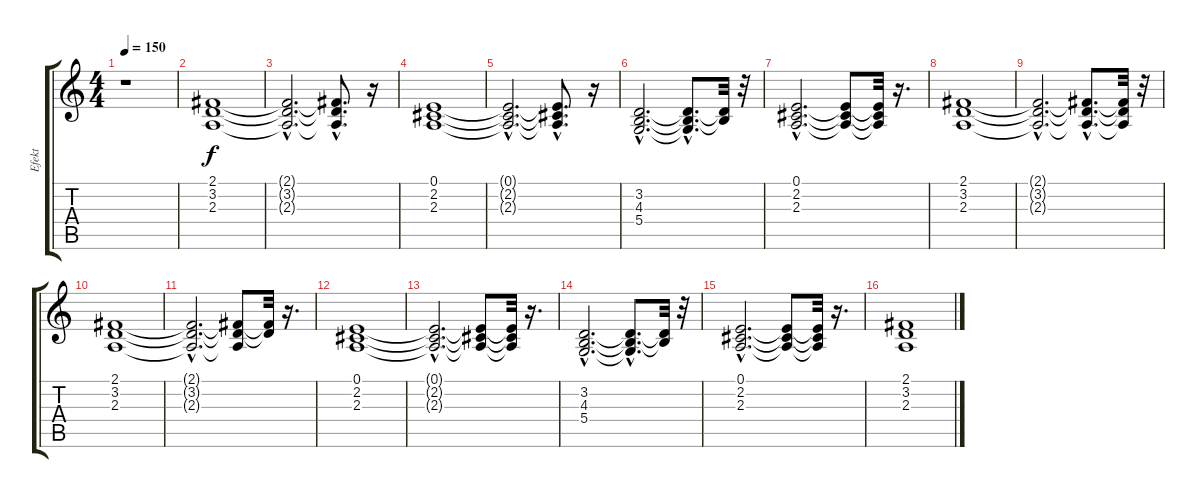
\track ("Efekt" "Efekt") {instrument fx1rain}
\staff {score tabs}
\tuning (E4 B3 G3 D3 A2 E2) {hide}
\ts (4 4)
\tempo 150
\clef g2
\ks c
r.1{dy f} |
(2.1 3.2 2.3).1 |
(2.1{hac t} 3.2{hac t} 2.3{hac t}).2{d} (2.1{t} 3.2{hac t} 2.3{t}).8{d} r.16 |
(0.1 2.2 2.3).1 |
(0.1{hac t} 2.2{hac t} 2.3{hac t}).2{d} (0.1{hac t} 2.2{t} 2.3{hac t}).8{d} r.16 |
(3.2{hac} 4.3{hac} 5.4{hac}).2{d} (3.2{hac t} 4.3{hac t} 5.4{t}).8{d} (3.2{t} 4.3{t}).32 r.32 |
(0.1{hac} 2.2{hac} 2.3{hac}).2{d} (0.1{t} 2.2{t} 2.3{t}).8 (0.1{t} 2.2{t} 2.3{t}).32 r.16{d} |
(2.1 3.2 2.3).1 |
(2.1{hac t} 3.2{hac t} 2.3{hac t}).2{d} (2.1{hac t} 3.2{hac t} 2.3{hac t}).8{d} (2.1{t} 3.2{t} 2.3{t}).32 r.32 |
(2.1 3.2 2.3).1 |
(2.1{hac t} 3.2{hac t} 2.3{hac t}).2{d} (2.1{t} 3.2{t} 2.3{t}).8 (2.1{t} 3.2{t}).32 r.16{d} |
(0.1 2.2 2.3).1 |
(0.1{hac t} 2.2{hac t} 2.3{hac t}).2{d} (0.1{t} 2.2{t} 2.3{t}).8 (0.1{t} 2.2{t} 2.3{t}).32 r.16{d} |
(3.2{hac} 4.3{hac} 5.4{hac}).2{d} (3.2{hac t} 4.3{hac t} 5.4{hac t}).8{d} (3.2{t} 4.3{t}).32 r.32 |
(0.1{hac} 2.2{hac} 2.3{hac}).2{d} (0.1{t} 2.2{t} 2.3{t}).8 (0.1{t} 2.2{t} 2.3{t}).32 r.16{d} |
(2.1 3.2 2.3).1
